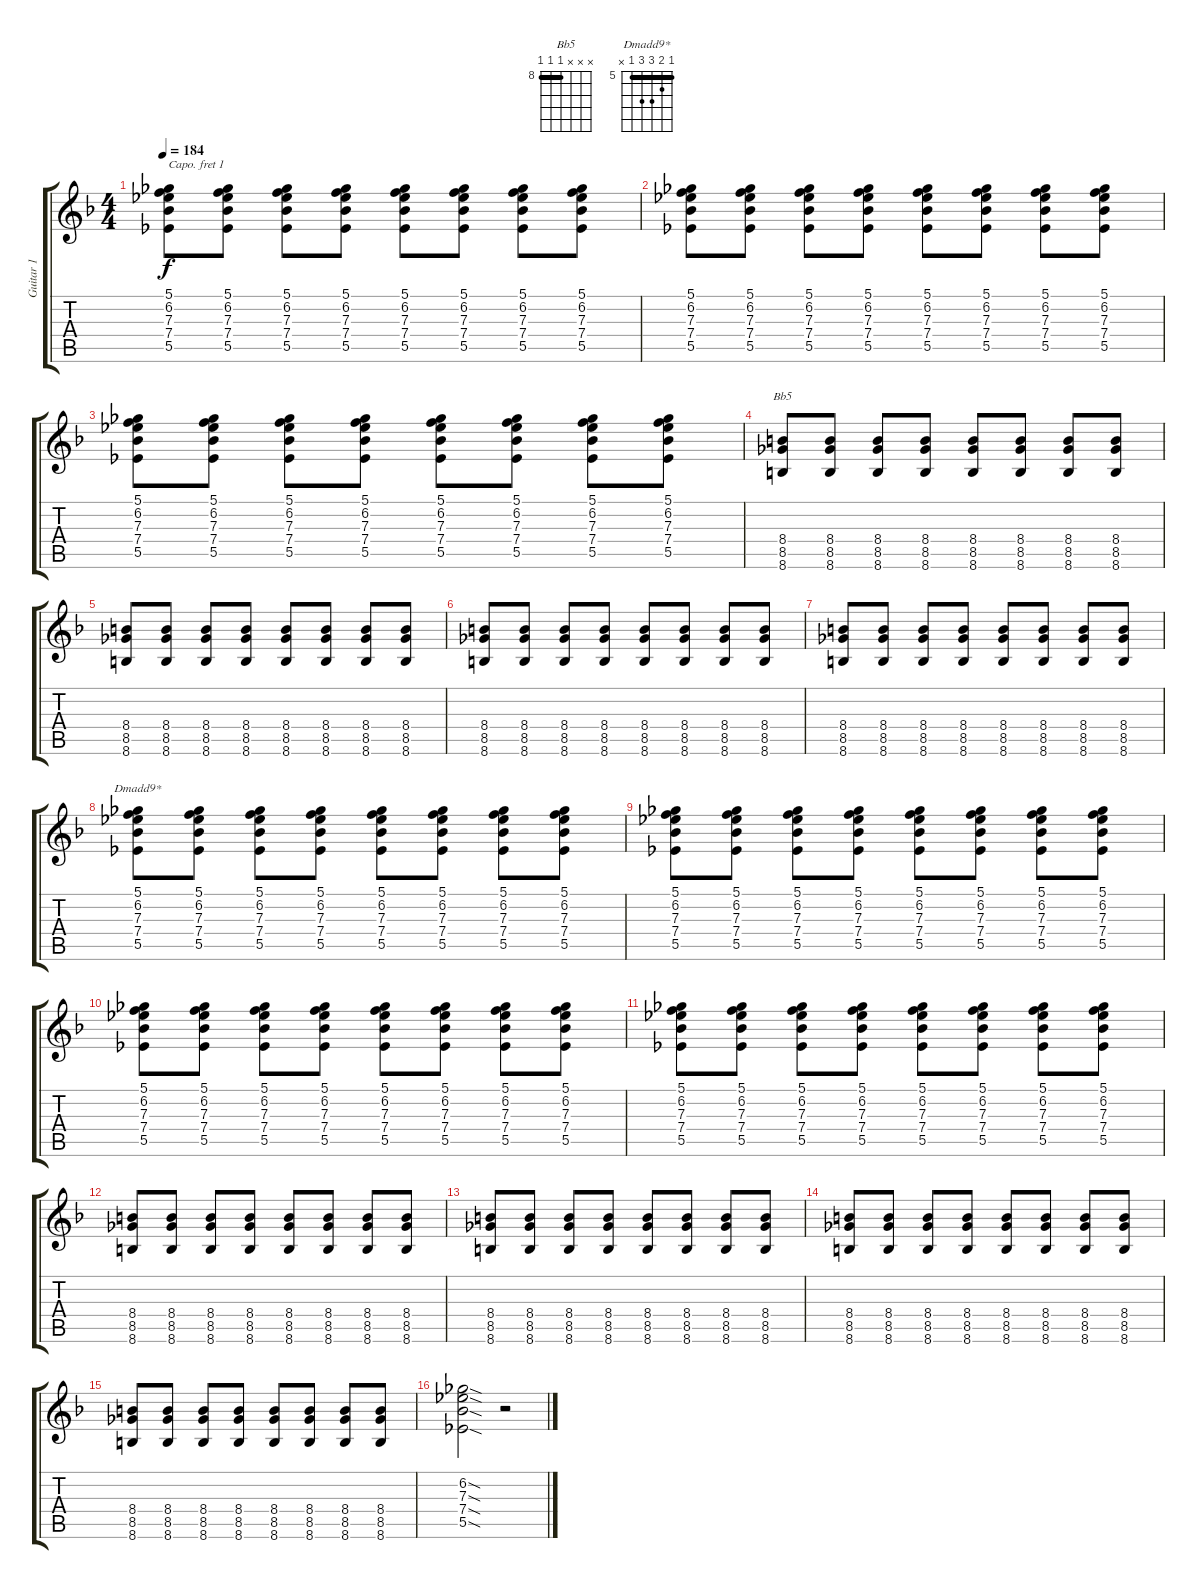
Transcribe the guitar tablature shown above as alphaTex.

\track ("Guitar 1" "Guitar 1") {instrument overdrivenguitar}
\staff {score tabs}
\capo 1
\tuning (B3 B3 G3 D3 A2 D2) {hide}
\chord ("Bb5" x x x 8 8 8) {firstfret 8 barre 8}
\chord ("Dmadd9*" 5 6 7 7 5 x) {firstfret 5 barre 5}
\ts (4 4)
\tempo 184
\clef g2
\ks f
(5.1 6.2 7.3 7.4 5.5).8{dy f} (5.1 6.2 7.3 7.4 5.5).8 (5.1 6.2 7.3 7.4 5.5).8 (5.1 6.2 7.3 7.4 5.5).8 (5.1 6.2 7.3 7.4 5.5).8 (5.1 6.2 7.3 7.4 5.5).8 (5.1 6.2 7.3 7.4 5.5).8 (5.1 6.2 7.3 7.4 5.5).8 |
(5.1 6.2 7.3 7.4 5.5).8 (5.1 6.2 7.3 7.4 5.5).8 (5.1 6.2 7.3 7.4 5.5).8 (5.1 6.2 7.3 7.4 5.5).8 (5.1 6.2 7.3 7.4 5.5).8 (5.1 6.2 7.3 7.4 5.5).8 (5.1 6.2 7.3 7.4 5.5).8 (5.1 6.2 7.3 7.4 5.5).8 |
(5.1 6.2 7.3 7.4 5.5).8 (5.1 6.2 7.3 7.4 5.5).8 (5.1 6.2 7.3 7.4 5.5).8 (5.1 6.2 7.3 7.4 5.5).8 (5.1 6.2 7.3 7.4 5.5).8 (5.1 6.2 7.3 7.4 5.5).8 (5.1 6.2 7.3 7.4 5.5).8 (5.1 6.2 7.3 7.4 5.5).8 |
(8.4 8.5 8.6).8{ch "Bb5"} (8.4 8.5 8.6).8 (8.4 8.5 8.6).8 (8.4 8.5 8.6).8 (8.4 8.5 8.6).8 (8.4 8.5 8.6).8 (8.4 8.5 8.6).8 (8.4 8.5 8.6).8 |
(8.4 8.5 8.6).8 (8.4 8.5 8.6).8 (8.4 8.5 8.6).8 (8.4 8.5 8.6).8 (8.4 8.5 8.6).8 (8.4 8.5 8.6).8 (8.4 8.5 8.6).8 (8.4 8.5 8.6).8 |
(8.4 8.5 8.6).8 (8.4 8.5 8.6).8 (8.4 8.5 8.6).8 (8.4 8.5 8.6).8 (8.4 8.5 8.6).8 (8.4 8.5 8.6).8 (8.4 8.5 8.6).8 (8.4 8.5 8.6).8 |
(8.4 8.5 8.6).8 (8.4 8.5 8.6).8 (8.4 8.5 8.6).8 (8.4 8.5 8.6).8 (8.4 8.5 8.6).8 (8.4 8.5 8.6).8 (8.4 8.5 8.6).8 (8.4 8.5 8.6).8 |
(5.1 6.2 7.3 7.4 5.5).8{ch "Dmadd9*"} (5.1 6.2 7.3 7.4 5.5).8 (5.1 6.2 7.3 7.4 5.5).8 (5.1 6.2 7.3 7.4 5.5).8 (5.1 6.2 7.3 7.4 5.5).8 (5.1 6.2 7.3 7.4 5.5).8 (5.1 6.2 7.3 7.4 5.5).8 (5.1 6.2 7.3 7.4 5.5).8 |
(5.1 6.2 7.3 7.4 5.5).8 (5.1 6.2 7.3 7.4 5.5).8 (5.1 6.2 7.3 7.4 5.5).8 (5.1 6.2 7.3 7.4 5.5).8 (5.1 6.2 7.3 7.4 5.5).8 (5.1 6.2 7.3 7.4 5.5).8 (5.1 6.2 7.3 7.4 5.5).8 (5.1 6.2 7.3 7.4 5.5).8 |
(5.1 6.2 7.3 7.4 5.5).8 (5.1 6.2 7.3 7.4 5.5).8 (5.1 6.2 7.3 7.4 5.5).8 (5.1 6.2 7.3 7.4 5.5).8 (5.1 6.2 7.3 7.4 5.5).8 (5.1 6.2 7.3 7.4 5.5).8 (5.1 6.2 7.3 7.4 5.5).8 (5.1 6.2 7.3 7.4 5.5).8 |
(5.1 6.2 7.3 7.4 5.5).8 (5.1 6.2 7.3 7.4 5.5).8 (5.1 6.2 7.3 7.4 5.5).8 (5.1 6.2 7.3 7.4 5.5).8 (5.1 6.2 7.3 7.4 5.5).8 (5.1 6.2 7.3 7.4 5.5).8 (5.1 6.2 7.3 7.4 5.5).8 (5.1 6.2 7.3 7.4 5.5).8 |
(8.4 8.5 8.6).8 (8.4 8.5 8.6).8 (8.4 8.5 8.6).8 (8.4 8.5 8.6).8 (8.4 8.5 8.6).8 (8.4 8.5 8.6).8 (8.4 8.5 8.6).8 (8.4 8.5 8.6).8 |
(8.4 8.5 8.6).8 (8.4 8.5 8.6).8 (8.4 8.5 8.6).8 (8.4 8.5 8.6).8 (8.4 8.5 8.6).8 (8.4 8.5 8.6).8 (8.4 8.5 8.6).8 (8.4 8.5 8.6).8 |
(8.4 8.5 8.6).8 (8.4 8.5 8.6).8 (8.4 8.5 8.6).8 (8.4 8.5 8.6).8 (8.4 8.5 8.6).8 (8.4 8.5 8.6).8 (8.4 8.5 8.6).8 (8.4 8.5 8.6).8 |
(8.4 8.5 8.6).8 (8.4 8.5 8.6).8 (8.4 8.5 8.6).8 (8.4 8.5 8.6).8 (8.4 8.5 8.6).8 (8.4 8.5 8.6).8 (8.4 8.5 8.6).8 (8.4 8.5 8.6).8 |
(6.2{sod} 7.3{sod} 7.4{sod} 5.5{sod}).2 r.2
